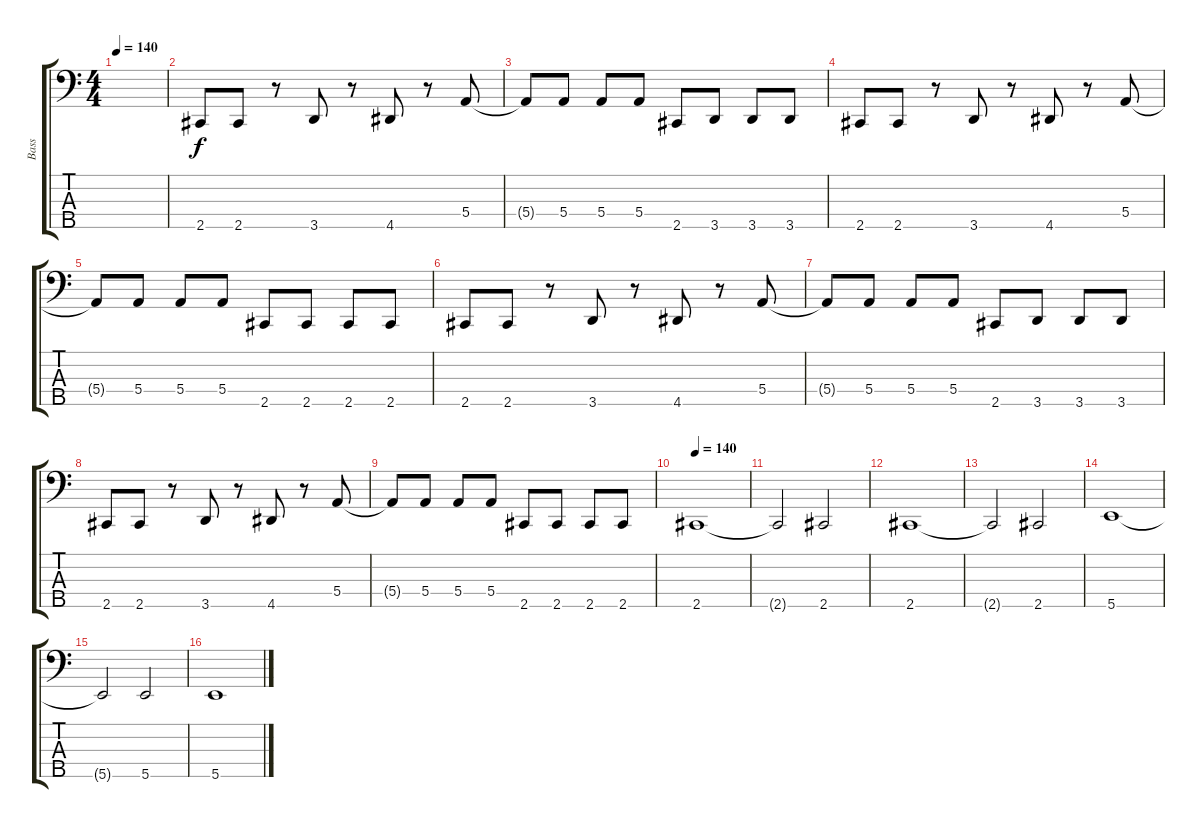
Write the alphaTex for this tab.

\track ("Bass" "Bass") {instrument electricbassfinger}
\staff {score tabs}
\tuning (G2 D2 A1 E1 B0) {hide}
\ts (4 4)
\tempo 140
\clef f4
\ks c
|
2.5.8 2.5.8 r.8 3.5.8 r.8 4.5.8 r.8 5.4.8 |
5.4{t}.8 5.4.8 5.4.8 5.4.8 2.5.8 3.5.8 3.5.8 3.5.8 |
2.5.8 2.5.8 r.8 3.5.8 r.8 4.5.8 r.8 5.4.8 |
5.4{t}.8 5.4.8 5.4.8 5.4.8 2.5.8 2.5.8 2.5.8 2.5.8 |
2.5.8 2.5.8 r.8 3.5.8 r.8 4.5.8 r.8 5.4.8 |
5.4{t}.8 5.4.8 5.4.8 5.4.8 2.5.8 3.5.8 3.5.8 3.5.8 |
2.5.8 2.5.8 r.8 3.5.8 r.8 4.5.8 r.8 5.4.8 |
5.4{t}.8 5.4.8 5.4.8 5.4.8 2.5.8 2.5.8 2.5.8 2.5.8 |
\tempo 140
2.5.1 |
2.5{t}.2 2.5.2 |
2.5.1 |
2.5{t}.2 2.5.2 |
5.5.1 |
5.5{t}.2 5.5.2 |
5.5.1
